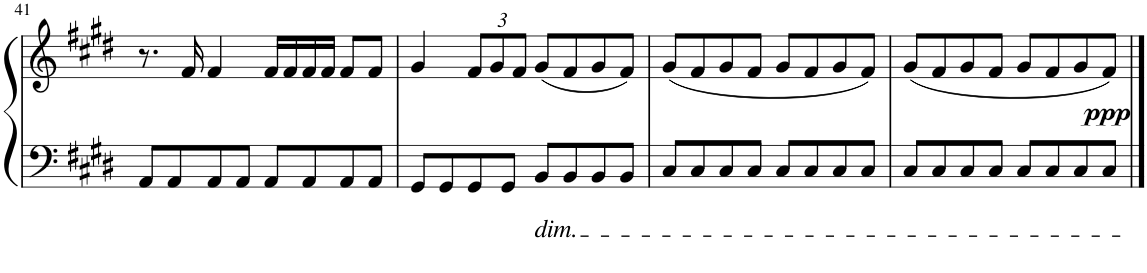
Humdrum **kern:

**kern	**kern	**dynam
*part1	*part1	*part1
*staff2	*staff1	*staff1/2
*I"Piano	*	*
*I'Pno.	*	*
!!LO:PB:g=z
*clefF4	*clefG2	*
*k[f#c#g#d#]	*k[f#c#g#d#]	*
*M4/4	*M4/4	*
=41	=41	=41
8AA/L	8.r	.
8AA/	.	.
.	16f#/	.
8AA/	4f#/	.
8AA/J	.	.
8AA/L	16f#/LL	.
.	16f#/	.
8AA/	16f#/	.
.	16f#/JJ	.
8AA/	8f#/L	.
8AA/J	8f#/J	.
=42	=42	=42
8GG#/L	4g#/	.
8GG#/	.	.
*	*Xbrackettup	*
8GG#/	12f#/L	.
.	12g#/	.
8GG#/J	.	.
.	12f#/J	.
!LO:TX:b:i:t=dim.	!	!
8BB/L	(8g#/L	.
8BB/	8f#/	.
8BB/	8g#/	.
8BB/J	8f#/J)	.
=43	=43	=43
8C#/L	(8g#/L	.
8C#/	8f#/	.
8C#/	8g#/	.
8C#/J	8f#/J	.
8C#/L	8g#/L	.
8C#/	8f#/	.
8C#/	8g#/	.
8C#/J	8f#/J)	.
=44	=44	=44
8C#/L	(8g#/L	.
8C#/	8f#/	.
8C#/	8g#/	.
8C#/J	8f#/J	.
8C#/L	8g#/L	.
8C#/	8f#/	.
8C#/	8g#/	.
!	!	!LO:DY:b
8C#/J	8f#/J)	ppp
==	==	==
*-	*-	*-
